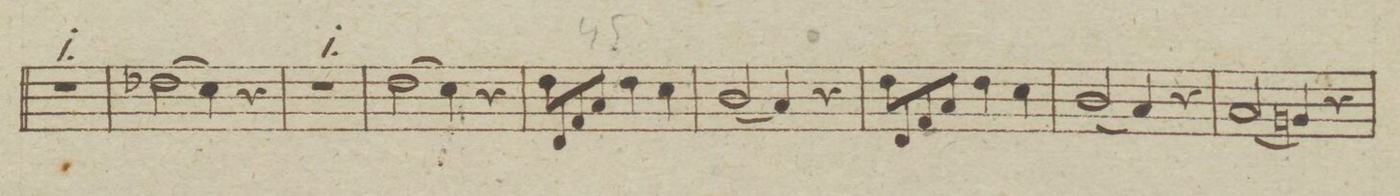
**kern	**dynam
*I"Viola.	*
*clefC3	*
*k[b-e-a-]	*
*met(c)	*
*M4/4	*
1r	.
=42	=42
(2e-X\	.
4d\)	.
4r	.
=43	=43
1r	.
=44	=44
(2e-\	.
4d\)	.
4r	.
=45	=45
8e-\L	.
8E-/	.
8G/	.
8B-/J	.
4e-\	.
4d\	.
=46	=46
(2c/	.
4B-/)	.
4r	.
=47	=47
8e-\L	.
8E-/	.
8G/	.
8B-/J	.
4e-\	.
4d\	.
=48	=48
(2c/	.
4B-/)	.
4r	.
=49	=49
(2B-/	.
4An/)	.
4r	.
=50	=50
*-	*-
